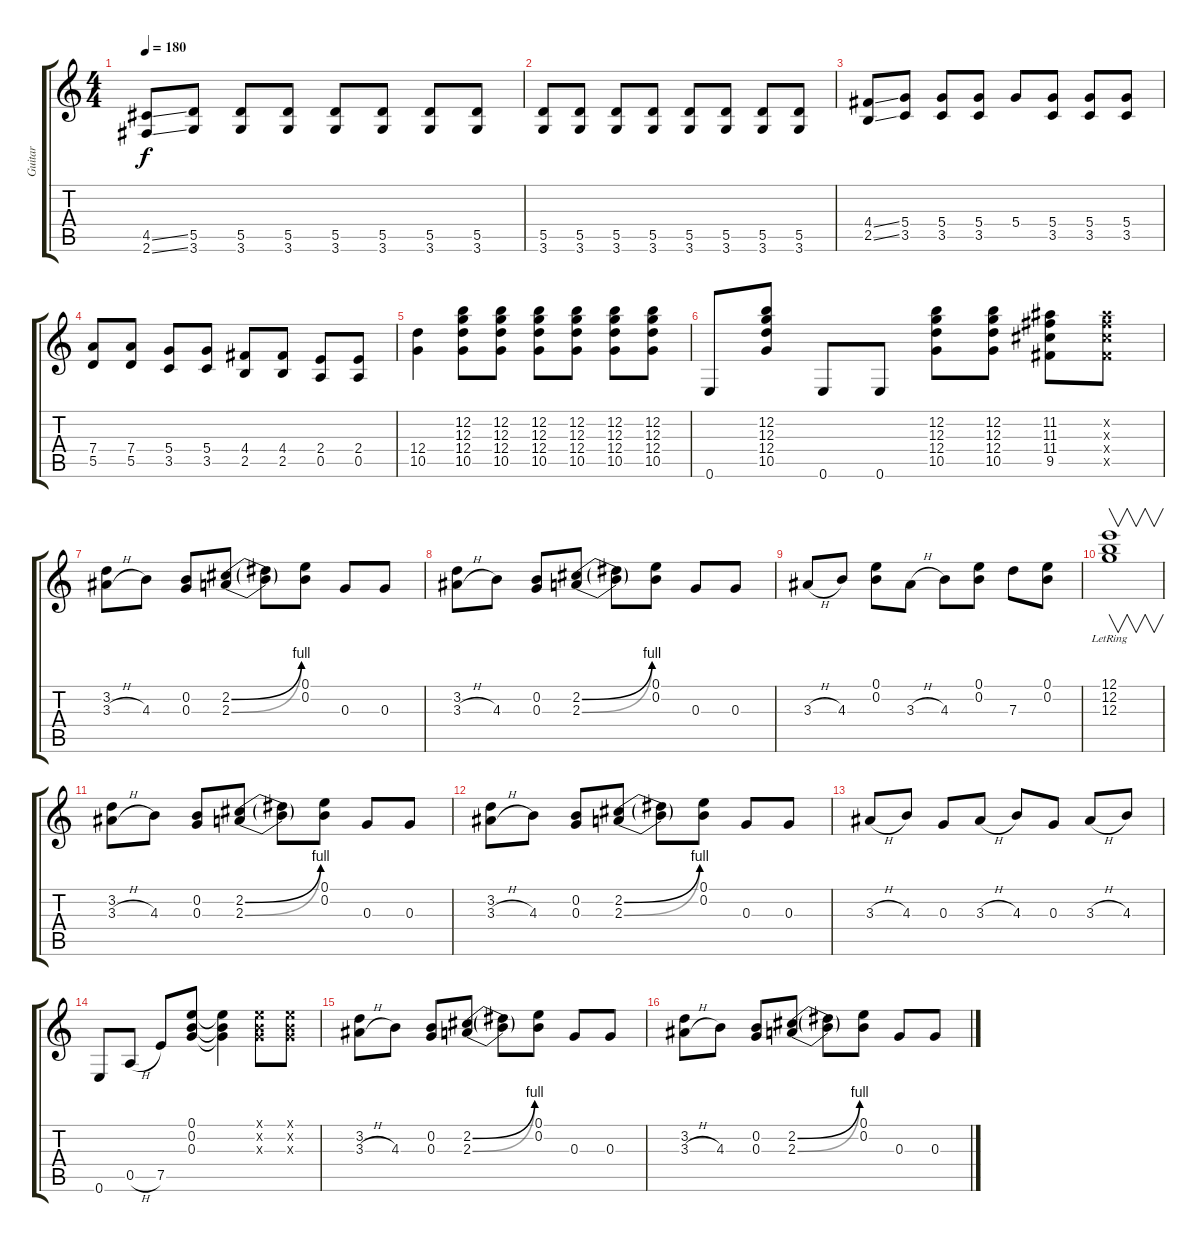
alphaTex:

\track ("Guitar" "Guitar") {instrument distortionguitar}
\staff {score tabs}
\tuning (E4 B3 G3 D3 A2 E2) {hide}
\ts (4 4)
\tempo 180
\clef g2
\ks c
(4.5{ss} 2.6{ss}).8{dy f} (5.5 3.6).8 (5.5 3.6).8 (5.5 3.6).8 (5.5 3.6).8 (5.5 3.6).8 (5.5 3.6).8 (5.5 3.6).8 |
(5.5 3.6).8 (5.5 3.6).8 (5.5 3.6).8 (5.5 3.6).8 (5.5 3.6).8 (5.5 3.6).8 (5.5 3.6).8 (5.5 3.6).8 |
(4.4{ss} 2.5{ss}).8 (5.4 3.5).8 (5.4 3.5).8 (5.4 3.5).8 5.4.8 (5.4 3.5).8 (5.4 3.5).8 (5.4 3.5).8 |
(7.4 5.5).8 (7.4 5.5).8 (5.4 3.5).8 (5.4 3.5).8 (4.4 2.5).8 (4.4 2.5).8 (2.4 0.5).8 (2.4 0.5).8 |
(12.4 10.5).4 (12.2 12.3 12.4 10.5).8 (12.2 12.3 12.4 10.5).8 (12.2 12.3 12.4 10.5).8 (12.2 12.3 12.4 10.5).8 (12.2 12.3 12.4 10.5).8 (12.2 12.3 12.4 10.5).8 |
0.6.8 (12.2 12.3 12.4 10.5).8 0.6.8 0.6.8 (12.2 12.3 12.4 10.5).8 (12.2 12.3 12.4 10.5).8 (11.2 11.3 11.4 9.5).8 (11.2{x} 11.3{x} 11.4{x} 9.5{x}).8 |
(3.2 3.3{h}).8 4.3.8 (0.2 0.3).8 (2.2{be (bend 0 0 60 4)} 2.3{be (bend 0 0 60 4)}).8 (2.2{t} 2.3{t}).8 (0.1 0.2).8 0.3.8 0.3.8 |
(3.2 3.3{h}).8 4.3.8 (0.2 0.3).8 (2.2{be (bend 0 0 60 4)} 2.3{be (bend 0 0 60 4)}).8 (2.2{t} 2.3{t}).8 (0.1 0.2).8 0.3.8 0.3.8 |
3.3{h}.8 4.3.8 (0.1 0.2).8 3.3{h}.8 4.3.8 (0.1 0.2).8 7.3.8 (0.1 0.2).8 |
(12.1{lr} 12.2{lr} 12.3{lr}).1{v} |
(3.2 3.3{h}).8 4.3.8 (0.2 0.3).8 (2.2{be (bend 0 0 60 4)} 2.3{be (bend 0 0 60 4)}).8 (2.2{t} 2.3{t}).8 (0.1 0.2).8 0.3.8 0.3.8 |
(3.2 3.3{h}).8 4.3.8 (0.2 0.3).8 (2.2{be (bend 0 0 60 4)} 2.3{be (bend 0 0 60 4)}).8 (2.2{t} 2.3{t}).8 (0.1 0.2).8 0.3.8 0.3.8 |
3.3{h}.8 4.3.8 0.3.8 3.3{h}.8 4.3.8 0.3.8 3.3{h}.8 4.3.8 |
0.6.8 0.5{h}.8 7.5.8 (0.1 0.2 0.3).8 (0.1{t} 0.2{t} 0.3{t}).4 (0.1{x} 0.2{x} 0.3{x}).8 (0.1{x} 0.2{x} 0.3{x}).8 |
(3.2 3.3{h}).8 4.3.8 (0.2 0.3).8 (2.2{be (bend 0 0 60 4)} 2.3{be (bend 0 0 60 4)}).8 (2.2{t} 2.3{t}).8 (0.1 0.2).8 0.3.8 0.3.8 |
(3.2 3.3{h}).8 4.3.8 (0.2 0.3).8 (2.2{be (bend 0 0 60 4)} 2.3{be (bend 0 0 60 4)}).8 (2.2{t} 2.3{t}).8 (0.1 0.2).8 0.3.8 0.3.8
